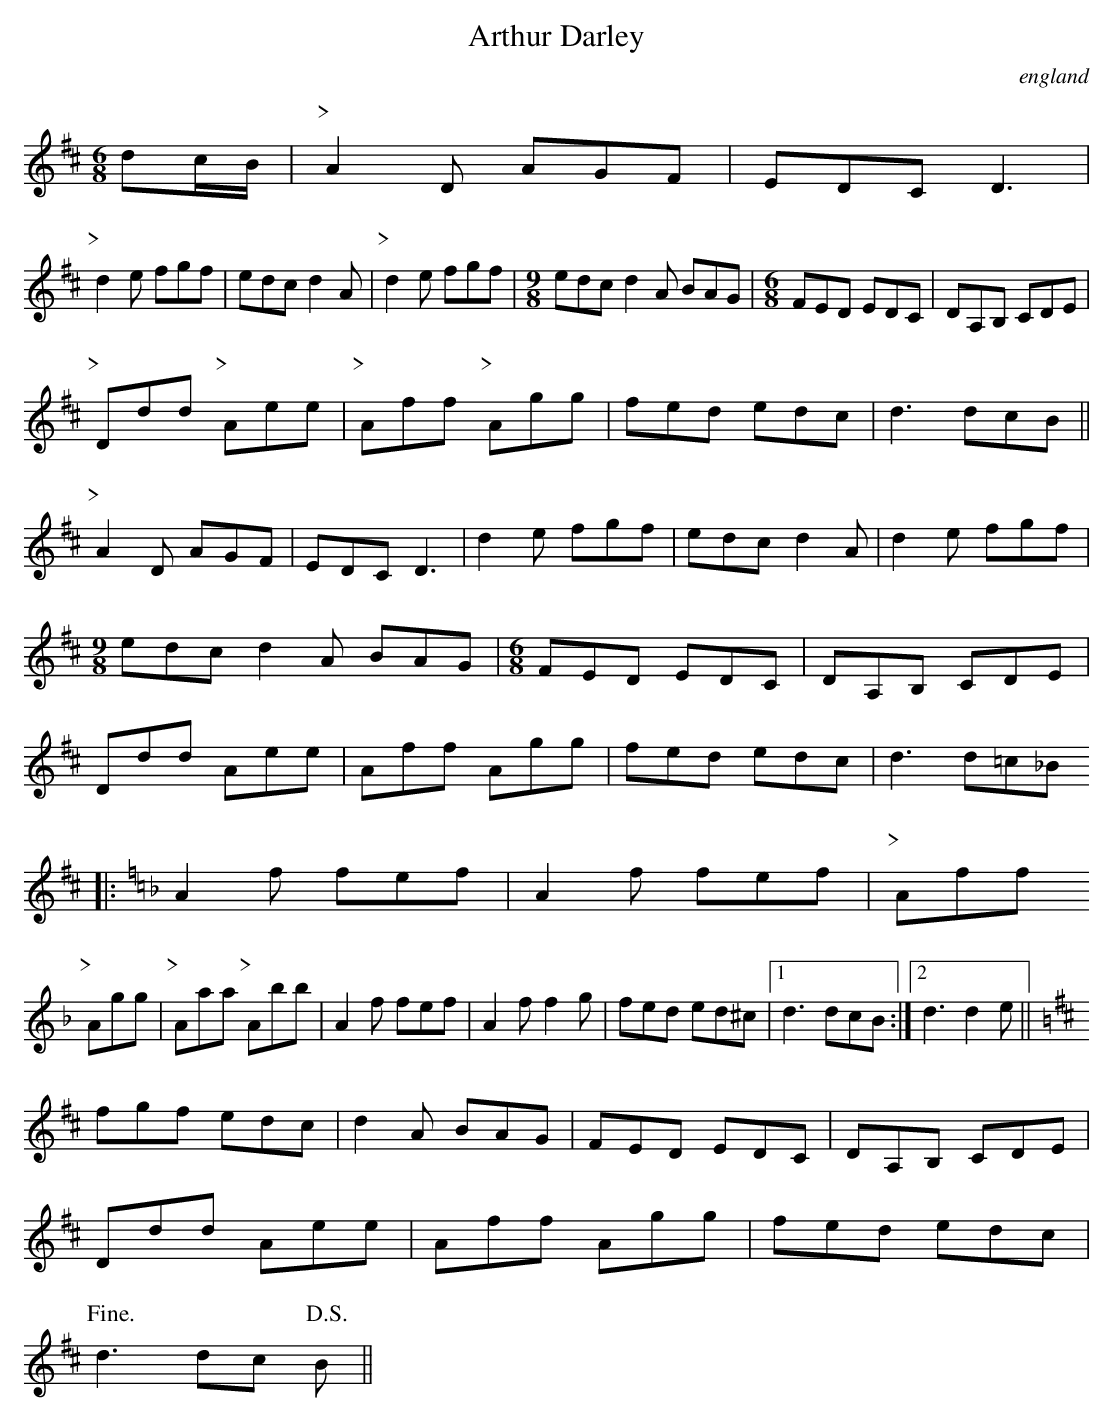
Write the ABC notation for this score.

X:1
T:Arthur Darley
O:england
M:6/8
K:D
dc/2B/2|\
P:\>
A2D AGF|EDC D3|
P:\>
d2e fgf|edc d2A|\
P:\>
d2e fgf|\
M:9/8
edc d2A BAG|\
M:6/8
FED EDC|DA,B, CDE|
P:\>
Ddd \
P:\>
Aee|\
P:\>
Aff \
P:\>
Agg|fed edc|d3 dcB||
P:\>
P:segno
A2D AGF|EDC D3|d2e fgf|edc d2A|d2e fgf|
M:9/8
edc d2A BAG|\
M:6/8
FED EDC|DA,B, CDE|
Ddd Aee|Aff Agg|fed edc|d3 d=c_B
|:\
K:F
A2f fef|A2f fef|\
P:\>
Aff
P:\>
Agg|\
P:\>
Aaa \
P:\>
Abb|A2f fef|A2f f2g|fed ed^c|1d3 dcB:|2d3 d2e||
K:D
fgf edc|d2A BAG|FED EDC|DA,B, CDE|
Ddd Aee|Aff Agg|fed edc|
P:Fine.
d3 dc\
P:D.S.
B||
